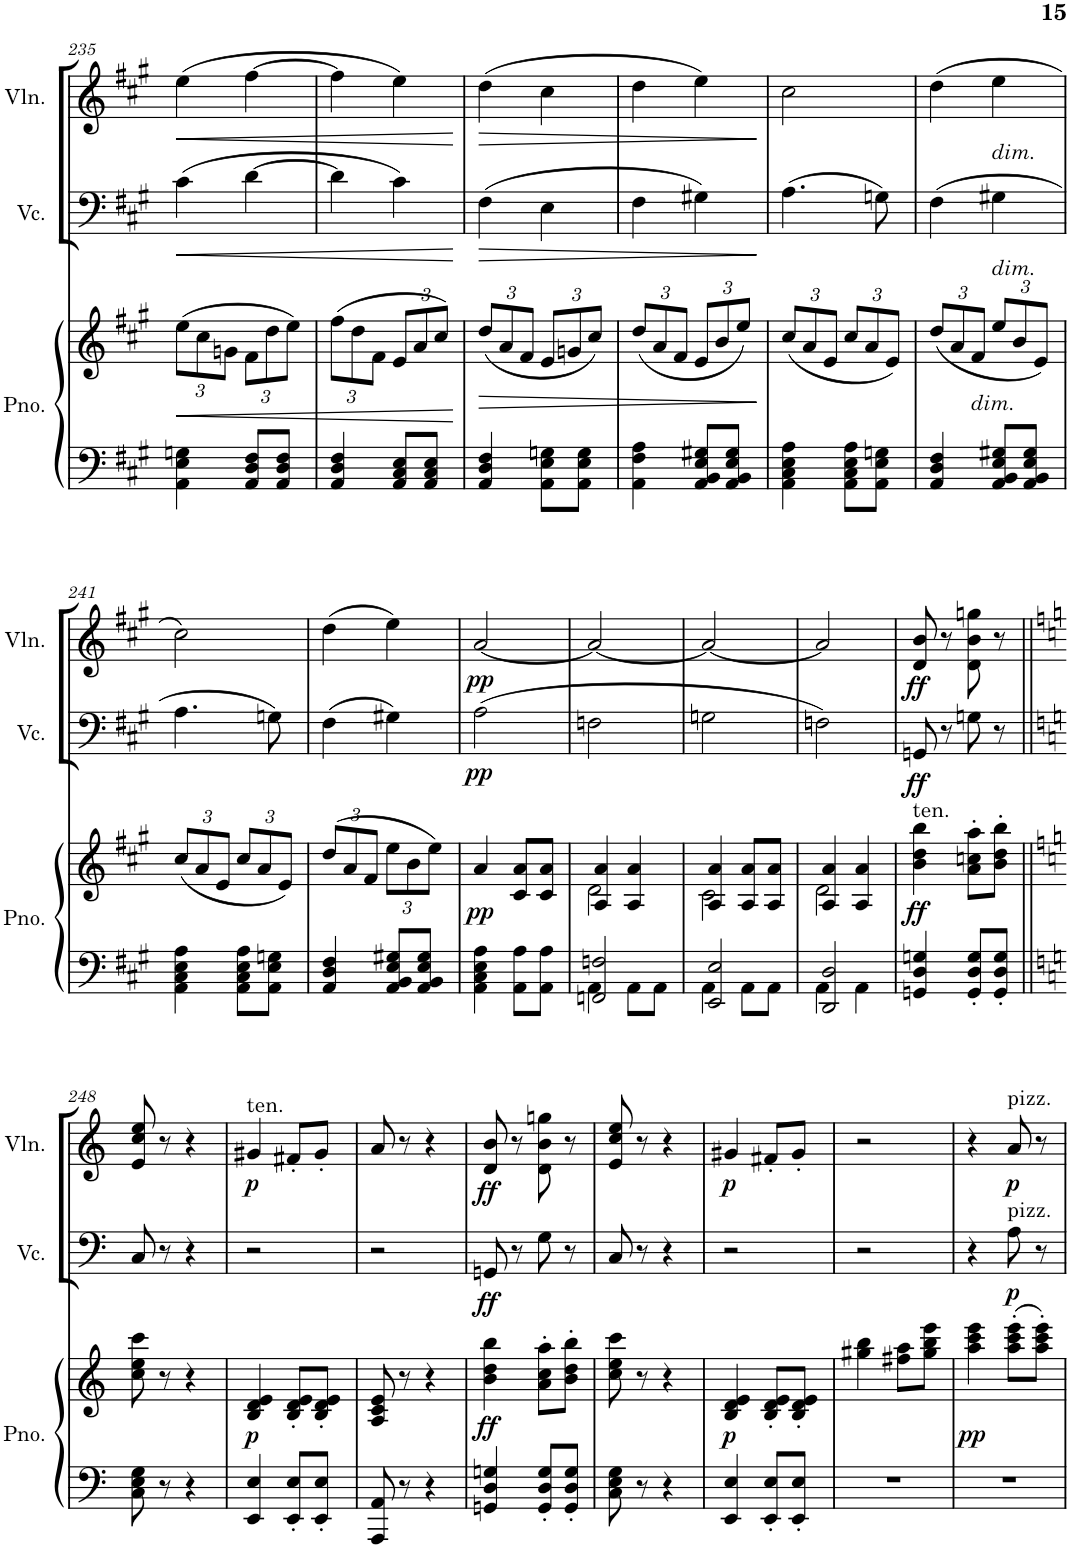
**kern	**kern	**dynam	**kern	**dynam	**kern	**dynam
*part3	*part3	*part3	*part2	*part2	*part1	*part1
*staff4	*staff3	*staff3/4	*staff2	*staff2	*staff1	*staff1
*I"PIANO.	*	*	*I"VIOLONCELLE.	*	*I"VIOLON.	*
*I'Pno.	*	*	*I'Vc.	*	*I'Vln.	*
!!LO:PB:g=z
*clefF4	*clefG2	*	*clefF4	*	*clefG2	*
*k[f#c#g#]	*k[f#c#g#]	*	*k[f#c#g#]	*	*k[f#c#g#]	*
*M2/4	*M2/4	*	*M2/4	*	*M2/4	*
*	*Xbrackettup	*	*	*	*	*
=235	=235	=235	=235	=235	=235	=235
!	!	!LO:HP:b	!	!LO:HP:b	!	!LO:HP:b
4AA\ 4E\ 4Gn\	(12ee\L	<	(4c#\	<	(4ee\	<
.	12cc#\	.	.	.	.	.
.	12gn\J	.	.	.	.	.
8AA/ 8D/ 8F#/L	12f#\L	.	[4d\	.	[4ff#\	.
.	12dd\	.	.	.	.	.
8AA/ 8D/ 8F#/J	.	.	.	.	.	.
.	12ee\J)	.	.	.	.	.
=236	=236	=236	=236	=236	=236	=236
4AA/ 4D/ 4F#/	(12ff#\L	.	4d\]	.	4ff#\]	.
.	12dd\	.	.	.	.	.
.	12f#\J	.	.	.	.	.
8AA/ 8C#/ 8E/L	12e/L	.	4c#\)	.	4ee\)	.
.	12a/	.	.	.	.	.
8AA/ 8C#/ 8E/J	.	.	.	.	.	.
.	12cc#/J)	.	.	.	.	.
.	.	[	.	[	.	[
=237	=237	=237	=237	=237	=237	=237
!	!	!	!	!LO:HP:b	!	!LO:HP:b
4AA/ 4D/ 4F#/	(12dd/L	.	(4F#\	>	(4dd\	>
.	12a/	.	.	.	.	.
.	12f#/J	.	.	.	.	.
8AA\ 8E\ 8Gn\L	12e/L	.	4E\	.	4cc#\	.
.	12gn/	.	.	.	.	.
8AA\ 8E\ 8G\J	.	.	.	.	.	.
.	12cc#/J)	.	.	.	.	.
=238	=238	=238	=238	=238	=238	=238
4AA\ 4F#\ 4A\	(12dd/L	.	4F#\	.	4dd\	.
.	12a/	.	.	.	.	.
.	12f#/J	.	.	.	.	.
8AA/ 8BB/ 8E/ 8G#X/L	12e/L	.	4G#X\)	.	4ee\)	.
.	12b/	.	.	.	.	.
8AA/ 8BB/ 8E/ 8G#/J	.	.	.	.	.	.
.	12ee/J)	.	.	.	.	.
.	.	.	.	]	.	]
=239	=239	=239	=239	=239	=239	=239
4AA\ 4C#\ 4E\ 4A\	(12cc#/L	.	(4.A\	.	2cc#\	.
.	12a/	.	.	.	.	.
.	12e/J	.	.	.	.	.
8AA\ 8C#\ 8E\ 8A\L	12cc#/L	.	.	.	.	.
.	12a/	.	.	.	.	.
8AA\ 8E\ 8Gn\J	.	.	8Gn\)	.	.	.
.	12e/J)	.	.	.	.	.
=240	=240	=240	=240	=240	=240	=240
4AA/ 4D/ 4F#/	(12dd/L	.	(4F#\	.	(4dd\	.
.	12a/	.	.	.	.	.
!	!LO:TX:b:i:t=dim.	!	!	!	!	!
.	12f#/J	.	.	.	.	.
!	!	!	!	!	!LO:TX:b:i:t=dim.	!
!	!	!	!LO:TX:b:i:t=dim.	!	!	!
8AA/ 8BB/ 8E/ 8G#X/L	12ee/L	.	4G#X\	.	4ee\	.
.	12b/	.	.	.	.	.
8AA/ 8BB/ 8E/ 8G#/J	.	.	.	.	.	.
.	12e/J)	.	.	.	.	.
!!LO:LB:g=z
=241	=241	=241	=241	=241	=241	=241
4AA\ 4C#\ 4E\ 4A\	(12cc#/L	.	4.A\	.	2cc#\)	.
.	12a/	.	.	.	.	.
.	12e/J	.	.	.	.	.
8AA\ 8C#\ 8E\ 8A\L	12cc#/L	.	.	.	.	.
.	12a/	.	.	.	.	.
8AA\ 8E\ 8Gn\J	.	.	8Gn\)	.	.	.
.	12e/J)	.	.	.	.	.
=242	=242	=242	=242	=242	=242	=242
4AA/ 4D/ 4F#/	(12dd/L	.	(4F#\	.	(4dd\	.
.	12a/	.	.	.	.	.
.	12f#/J	.	.	.	.	.
8AA/ 8BB/ 8E/ 8G#X/L	12ee\L	.	4G#X\)	.	4ee\)	.
.	12b\	.	.	.	.	.
8AA/ 8BB/ 8E/ 8G#/J	.	.	.	.	.	.
.	12ee\J)	.	.	.	.	.
=243	=243	=243	=243	=243	=243	=243
!	!	!LO:DY:b	!	!LO:DY:b	!	!LO:DY:b
4AA\ 4C#\ 4E\ 4A\	4a/	pp	(2A\	pp	[2a/	pp
8AA\ 8A\L	8c#/ 8a/L	.	.	.	.	.
8AA\ 8A\J	8c#/ 8a/J	.	.	.	.	.
=244	=244	=244	=244	=244	=244	=244
*^	*^	*	*	*	*	*
4AA\	2FFn/ 2Fn/	4A/ 4a/	2d\	.	2Fn\	.	2a/_	.
8AA\L	.	4A/ 4a/	.	.	.	.	.	.
8AA\J	.	.	.	.	.	.	.	.
=245	=245	=245	=245	=245	=245	=245	=245	=245
4AA\	2EE/ 2E/	4A/ 4a/	2c#\	.	2Gn\	.	2a/_	.
8AA\L	.	8A/ 8a/L	.	.	.	.	.	.
8AA\J	.	8A/ 8a/J	.	.	.	.	.	.
=246	=246	=246	=246	=246	=246	=246	=246	=246
4AA\	2DD/ 2D/	4A/ 4a/	2d\	.	2Fn\)	.	2a/]	.
4AA\	.	4A/ 4a/	.	.	.	.	.	.
*v	*v	*	*	*	*	*	*	*
*	*v	*v	*	*	*	*	*
=247	=247	=247	=247	=247	=247	=247
!	!LO:TX:a:t=ten.	!	!	!	!	!
!	!	!LO:DY:a=2	!	!LO:DY:b	!	!LO:DY:b
4GGn/ 4D/ 4Gn/	4b\ 4dd\ 4bb\	ff	8GGn/	ff	8d/ 8b/	ff
.	.	.	8r	.	8r	.
8GG/' 8D/' 8G/'L	8a\' 8ccn\' 8aa\'L	.	8Gn\	.	8d\ 8b\ 8ggn\	.
8GG/' 8D/' 8G/'J	8b\' 8dd\' 8bb\'J	.	8r	.	8r	.
!!LO:LB:g=z
=248||	=248||	=248||	=248||	=248||	=248||	=248||
*k[]	*k[]	*	*k[]	*	*k[]	*
8C\ 8E\ 8G\	8cc\ 8ee\ 8ccc\	.	8C/	.	8e/ 8cc/ 8ee/	.
8r	8r	.	8r	.	8r	.
4r	4r	.	4r	.	4r	.
=249	=249	=249	=249	=249	=249	=249
!	!	!	!	!	!LO:TX:a:t=ten.	!
!	!	!LO:DY:b	!	!	!	!LO:DY:b
4EE/ 4E/	4B/ 4d/ 4e/	p	2r	.	4g#X/	p
8EE/' 8E/'L	8B/' 8d/' 8e/'L	.	.	.	8f#X'/L	.
8EE/' 8E/'J	8B/' 8d/' 8e/'J	.	.	.	8g#'/J	.
=250	=250	=250	=250	=250	=250	=250
8AAA/ 8AA/	8A/ 8c/ 8e/	.	2r	.	8a/	.
8r	8r	.	.	.	8r	.
4r	4r	.	.	.	4r	.
=251	=251	=251	=251	=251	=251	=251
!	!	!LO:DY:b	!	!LO:DY:b	!	!LO:DY:b
4GGn/ 4D/ 4Gn/	4b\ 4dd\ 4bb\	ff	8GGn/	ff	8d/ 8b/	ff
.	.	.	8r	.	8r	.
8GG/' 8D/' 8G/'L	8a\' 8cc\' 8aa\'L	.	8G\	.	8d\ 8b\ 8ggn\	.
8GG/' 8D/' 8G/'J	8b\' 8dd\' 8bb\'J	.	8r	.	8r	.
=252	=252	=252	=252	=252	=252	=252
8C\ 8E\ 8G\	8cc\ 8ee\ 8ccc\	.	8C/	.	8e/ 8cc/ 8ee/	.
8r	8r	.	8r	.	8r	.
4r	4r	.	4r	.	4r	.
=253	=253	=253	=253	=253	=253	=253
!	!	!LO:DY:b	!	!	!	!LO:DY:b
4EE/ 4E/	4B/ 4d/ 4e/	p	2r	.	4g#X/	p
8EE/' 8E/'L	8B/' 8d/' 8e/'L	.	.	.	8f#X'/L	.
8EE/' 8E/'J	8B/' 8d/' 8e/'J	.	.	.	8g#'/J	.
=254	=254	=254	=254	=254	=254	=254
2r	4gg#X\ 4bb\	.	2r	.	2r	.
.	8ff#X\ 8aa\L	.	.	.	.	.
.	8gg#\ 8bb\ 8eee\J	.	.	.	.	.
=255	=255	=255	=255	=255	=255	=255
!	!	!LO:DY:b	!	!	!	!
2r	4aa\ 4ccc\ 4eee\	pp	4r	.	4r	.
!	!	!	!	!	!LO:TX:a:t=pizz.	!
!	!	!	!LO:TX:a:t=pizz.	!	!	!
!	!	!	!	!LO:DY:b	!	!LO:DY:b
.	(8aa\'> 8ccc\'> 8eee\'>L	.	8A\	p	8a/	p
.	8aa\'> 8ccc\'> 8eee\'>J)	.	8r	.	8r	.
=	=	=	=	=	=	=
*-	*-	*-	*-	*-	*-	*-
